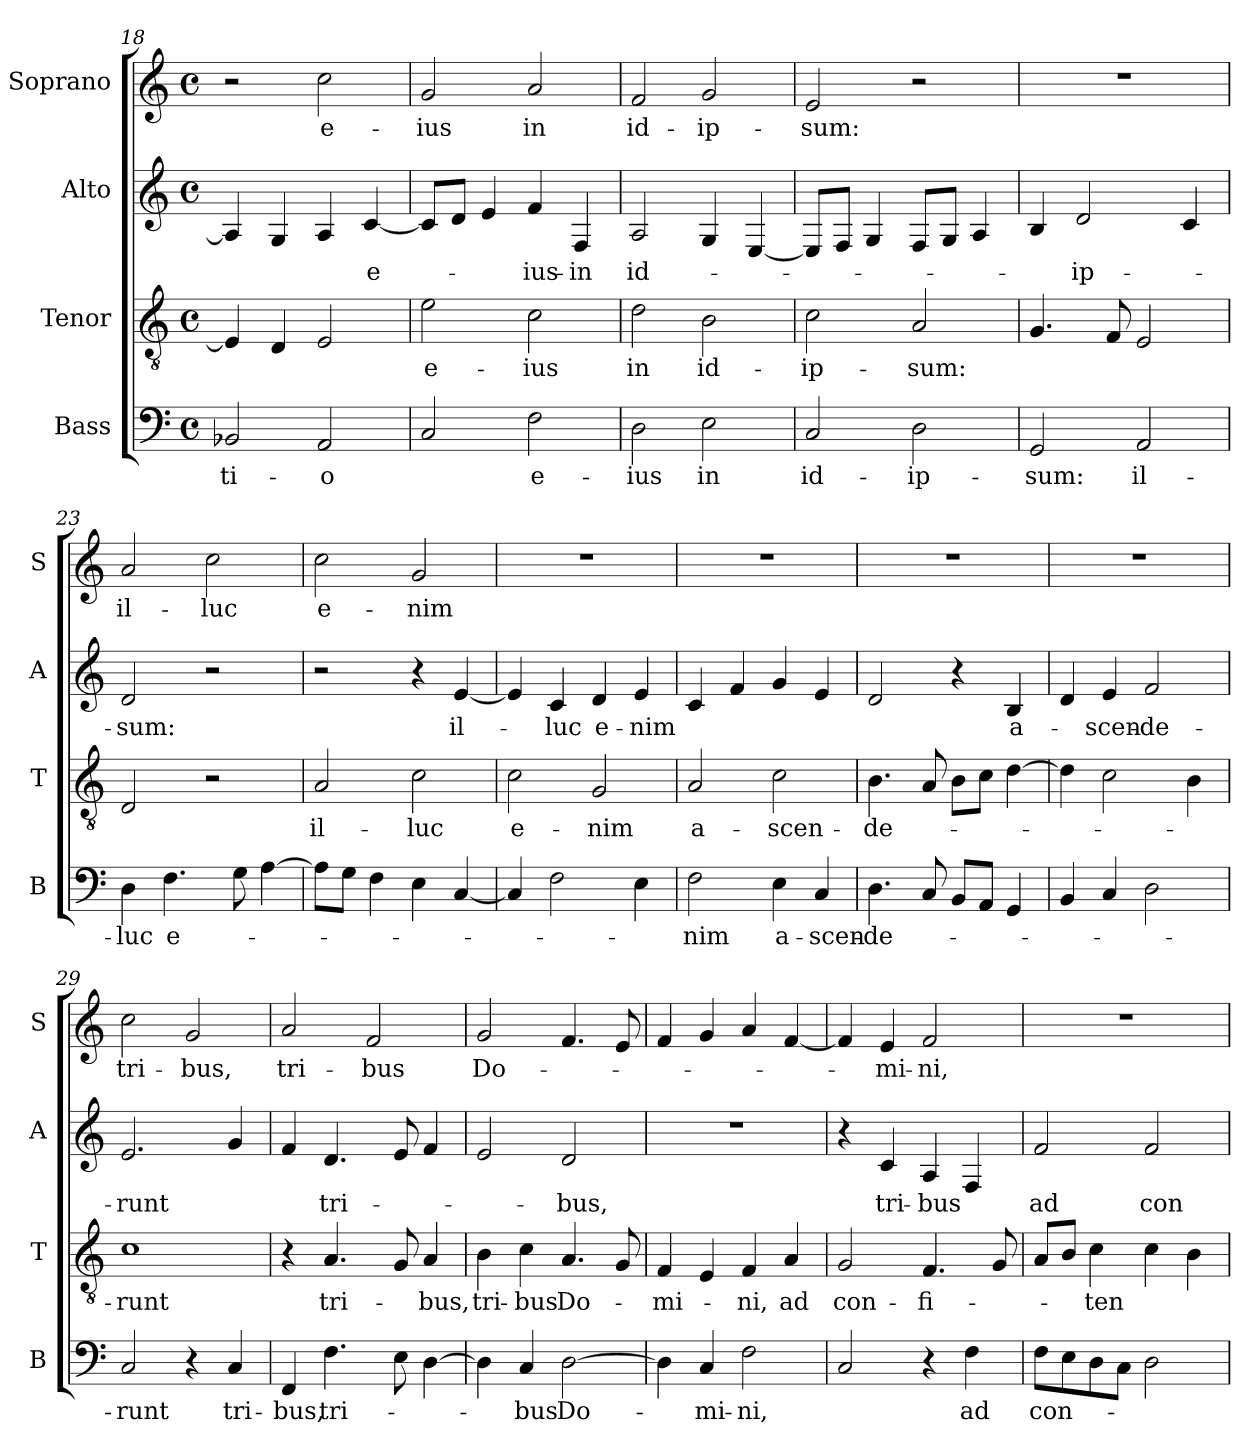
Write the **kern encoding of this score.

**kern	**text	**kern	**text	**kern	**text	**kern	**text
*part4	*part4	*part3	*part3	*part2	*part2	*part1	*part1
*staff4	*staff4	*staff3	*staff3	*staff2	*staff2	*staff1	*staff1
*I"Bass	*	*I"Tenor	*	*I"Alto	*	*I"Soprano	*
*I'B	*	*I'T	*	*I'A	*	*I'S	*
*clefF4	*	*clefGv2	*	*clefG2	*	*clefG2	*
*M4/4	*	*M4/4	*	*M4/4	*	*M4/4	*
*met(c)	*	*met(c)	*	*met(c)	*	*met(c)	*
=18	=18	=18	=18	=18	=18	=18	=18
!	!LO:LY:b:cj	!	!	!	!	!	!
2BB-X/	-ti-	4E/]	.	4A/]	.	2r	.
.	.	4D/	.	4G/	.	.	.
!	!LO:LY:b:cj	!	!	!	!	!	!LO:LY:b:cj
2AA/	-o	2E/	.	4A/	.	2cc\	e-
!	!	!	!	!	!LO:LY:b:cj	!	!
.	.	.	.	[<4c/	e-	.	.
=19	=19	=19	=19	=19	=19	=19	=19
!	!	!	!LO:LY:b:cj	!	!	!	!LO:LY:b:cj
2C/	.	2e\	e-	8c/L]	.	2g/	-ius
.	.	.	.	8d/J	.	.	.
.	.	.	.	4e/	.	.	.
!	!LO:LY:b:cj	!	!LO:LY:b:cj	!	!LO:LY:b:cj	!	!LO:LY:b:cj
2F\	e-	2c\	-ius	4f/	-ius-	2a/	in
!	!	!	!	!	!LO:LY:b:cj	!	!
.	.	.	.	4F/	-in	.	.
!!LO:PB:g=z
=20	=20	=20	=20	=20	=20	=20	=20
!	!LO:LY:b:cj	!	!LO:LY:b:cj	!	!LO:LY:b:cj	!	!LO:LY:b:cj
2D\	-ius	2d\	in	2A/	id-	2f/	id-
!	!LO:LY:b:cj	!	!LO:LY:b:cj	!	!	!	!LO:LY:b:cj
2E\	in	2B\	id-	4G/	.	2g/	-ip-
.	.	.	.	[<4E/	.	.	.
=21	=21	=21	=21	=21	=21	=21	=21
!	!LO:LY:b:cj	!	!LO:LY:b:cj	!	!	!	!LO:LY:b:cj
2C/	id-	2c\	-ip-	8E/L]	.	2e/	-sum:
.	.	.	.	8F/J	.	.	.
.	.	.	.	4G/	.	.	.
!	!LO:LY:b:cj	!	!LO:LY:b	!	!	!	!
2D\	-ip-	2A/	-sum:	8F/L	.	2r	.
.	.	.	.	8G/J	.	.	.
.	.	.	.	4A/	.	.	.
=22	=22	=22	=22	=22	=22	=22	=22
!	!LO:LY:b:cj	!	!	!	!	!	!
2GG/	-sum:	4.G/	.	4B/	.	1r	.
!	!	!	!	!	!LO:LY:b:cj	!	!
.	.	.	.	2d/	-ip-	.	.
.	.	8F/	.	.	.	.	.
!	!LO:LY:b:cj	!	!	!	!	!	!
2AA/	il-	2E/	.	.	.	.	.
.	.	.	.	4c/	.	.	.
=23	=23	=23	=23	=23	=23	=23	=23
!	!LO:LY:b:cj	!	!	!	!LO:LY:b:cj	!	!LO:LY:b:cj
4D\	-luc	2D/	.	2d/	-sum:	2a/	il-
!	!LO:LY:b:cj	!	!	!	!	!	!
4.F\	e-	.	.	.	.	.	.
!	!	!	!	!	!	!	!LO:LY:b:cj
.	.	2r	.	2r	.	2cc\	-luc
8G\	.	.	.	.	.	.	.
[>4A\	.	.	.	.	.	.	.
=24	=24	=24	=24	=24	=24	=24	=24
!	!	!	!LO:LY:b:cj	!	!	!	!LO:LY:b:cj
8A\L]	.	2A/	il-	2r	.	2cc\	e-
8G\J	.	.	.	.	.	.	.
4F\	.	.	.	.	.	.	.
!	!	!	!LO:LY:b:cj	!	!	!	!LO:LY:b:cj
4E\	.	2c\	-luc	4r	.	2g/	-nim
!	!	!	!	!	!LO:LY:b:cj	!	!
[>4C/	.	.	.	[>4e/	il-	.	.
!!LO:LB:g=z
=25	=25	=25	=25	=25	=25	=25	=25
!	!	!	!LO:LY:b:cj	!	!	!	!
4C/]	.	2c\	e-	4e/]	.	1r	.
!	!	!	!	!	!LO:LY:b:cj	!	!
2F\	.	.	.	4c/	-luc	.	.
!	!	!	!LO:LY:b:cj	!	!LO:LY:b:cj	!	!
.	.	2G/	-nim	4d/	e-	.	.
!	!	!	!	!	!LO:LY:b	!	!
4E\	.	.	.	4e/	-nim	.	.
=26	=26	=26	=26	=26	=26	=26	=26
!	!LO:LY:b:cj	!	!LO:LY:b:cj	!	!	!	!
2F\	-nim	2A/	a-	4c/	.	1r	.
.	.	.	.	4f/	.	.	.
!	!LO:LY:b:cj	!	!LO:LY:b:cj	!	!	!	!
4E\	a-	2c\	-scen-	4g/	.	.	.
!	!LO:LY:b:cj	!	!	!	!	!	!
4C/	-scen-	.	.	4e/	.	.	.
=27	=27	=27	=27	=27	=27	=27	=27
!	!LO:LY:b:cj	!	!LO:LY:b:cj	!	!	!	!
4.D\	-de-	4.B\	-de-	2d/	.	1r	.
8C/	.	8A/	.	.	.	.	.
8BB/L	.	8B\L	.	4r	.	.	.
8AA/J	.	8c\J	.	.	.	.	.
!	!	!	!	!	!LO:LY:b:cj	!	!
4GG/	.	[>4d\	.	4B/	a-	.	.
=28	=28	=28	=28	=28	=28	=28	=28
4BB/	.	4d\]	.	4d/	.	1r	.
!	!	!	!	!	!LO:LY:b:cj	!	!
4C/	.	2c\	.	4e/	-scen-	.	.
!	!	!	!	!	!LO:LY:b:cj	!	!
2D\	.	.	.	2f/	-de-	.	.
.	.	4B\	.	.	.	.	.
=29	=29	=29	=29	=29	=29	=29	=29
!	!LO:LY:b:cj	!	!LO:LY:b:cj	!	!LO:LY:b	!	!LO:LY:b:cj
2C/	-runt	1c	-runt	2.e/	-runt	2cc\	tri-
!	!	!	!	!	!	!	!LO:LY:b:cj
4r	.	.	.	.	.	2g/	-bus,
!	!LO:LY:b:cj	!	!	!	!	!	!
4C/	tri-	.	.	4g/	.	.	.
!!LO:LB:g=z
=30	=30	=30	=30	=30	=30	=30	=30
!	!LO:LY:b:cj	!	!	!	!	!	!LO:LY:b:cj
4FF/	-bus,	4r	.	4f/	.	2a/	tri-
!	!LO:LY:b:cj	!	!LO:LY:b:cj	!	!LO:LY:b:cj	!	!
4.F\	tri-	4.A/	tri-	4.d/	tri-	.	.
!	!	!	!	!	!	!	!LO:LY:b:cj
.	.	.	.	.	.	2f/	-bus
8E\	.	8G/	.	8e/	.	.	.
!	!	!	!LO:LY:b:cj	!	!	!	!
[>4D\	.	4A/	-bus,	4f/	.	.	.
=31	=31	=31	=31	=31	=31	=31	=31
!	!	!	!LO:LY:b:cj	!	!	!	!LO:LY:b:cj
4D\]	.	4B\	tri-	2e/	.	2g/	Do-
!	!LO:LY:b:cj	!	!LO:LY:b:cj	!	!	!	!
4C/	-bus	4c\	-bus	.	.	.	.
!	!LO:LY:b:cj	!	!LO:LY:b:cj	!	!LO:LY:b:cj	!	!
[>2D\	Do-	4.A/	Do-	2d/	-bus,	4.f/	.
.	.	8G/	.	.	.	8e/	.
=32	=32	=32	=32	=32	=32	=32	=32
!	!	!	!LO:LY:b:cj	!	!	!	!
4D\]	.	4F/	-mi-	1r	.	4f/	.
!	!LO:LY:b:cj	!	!	!	!	!	!
4C/	-mi-	4E/	.	.	.	4g/	.
!	!LO:LY:b:cj	!	!LO:LY:b:cj	!	!	!	!
2F\	-ni,	4F/	-ni,	.	.	4a/	.
!	!	!	!LO:LY:b:cj	!	!	!	!
.	.	4A/	ad	.	.	[<4f/	.
=33	=33	=33	=33	=33	=33	=33	=33
!	!	!	!LO:LY:b:cj	!	!	!	!
2C/	.	2G/	con-	4r	.	4f/]	.
!	!	!	!	!	!LO:LY:b:cj	!	!LO:LY:b:cj
.	.	.	.	4c/	tri-	4e/	-mi-
!	!	!	!LO:LY:b:cj	!	!LO:LY:b	!	!LO:LY:b:cj
4r	.	4.F/	-fi-	4A/	-bus	2f/	-ni,
!	!LO:LY:b:cj	!	!	!	!	!	!
4F\	ad	.	.	4F/	.	.	.
.	.	8G/	.	.	.	.	.
=34	=34	=34	=34	=34	=34	=34	=34
!	!LO:LY:b:cj	!	!	!	!LO:LY:b:cj	!	!
8F\L	con-	8A/L	.	2f/	ad	1r	.
8E\	.	8B/J	.	.	.	.	.
!	!	!	!LO:LY:b:cj	!	!	!	!
8D\	.	4c\	-ten	.	.	.	.
8C\J	.	.	.	.	.	.	.
!	!	!	!	!	!LO:LY:b:cj	!	!
2D\	.	4c\	.	2f/	con-	.	.
.	.	4B\	.	.	.	.	.
=	=	=	=	=	=	=	=
*-	*-	*-	*-	*-	*-	*-	*-
